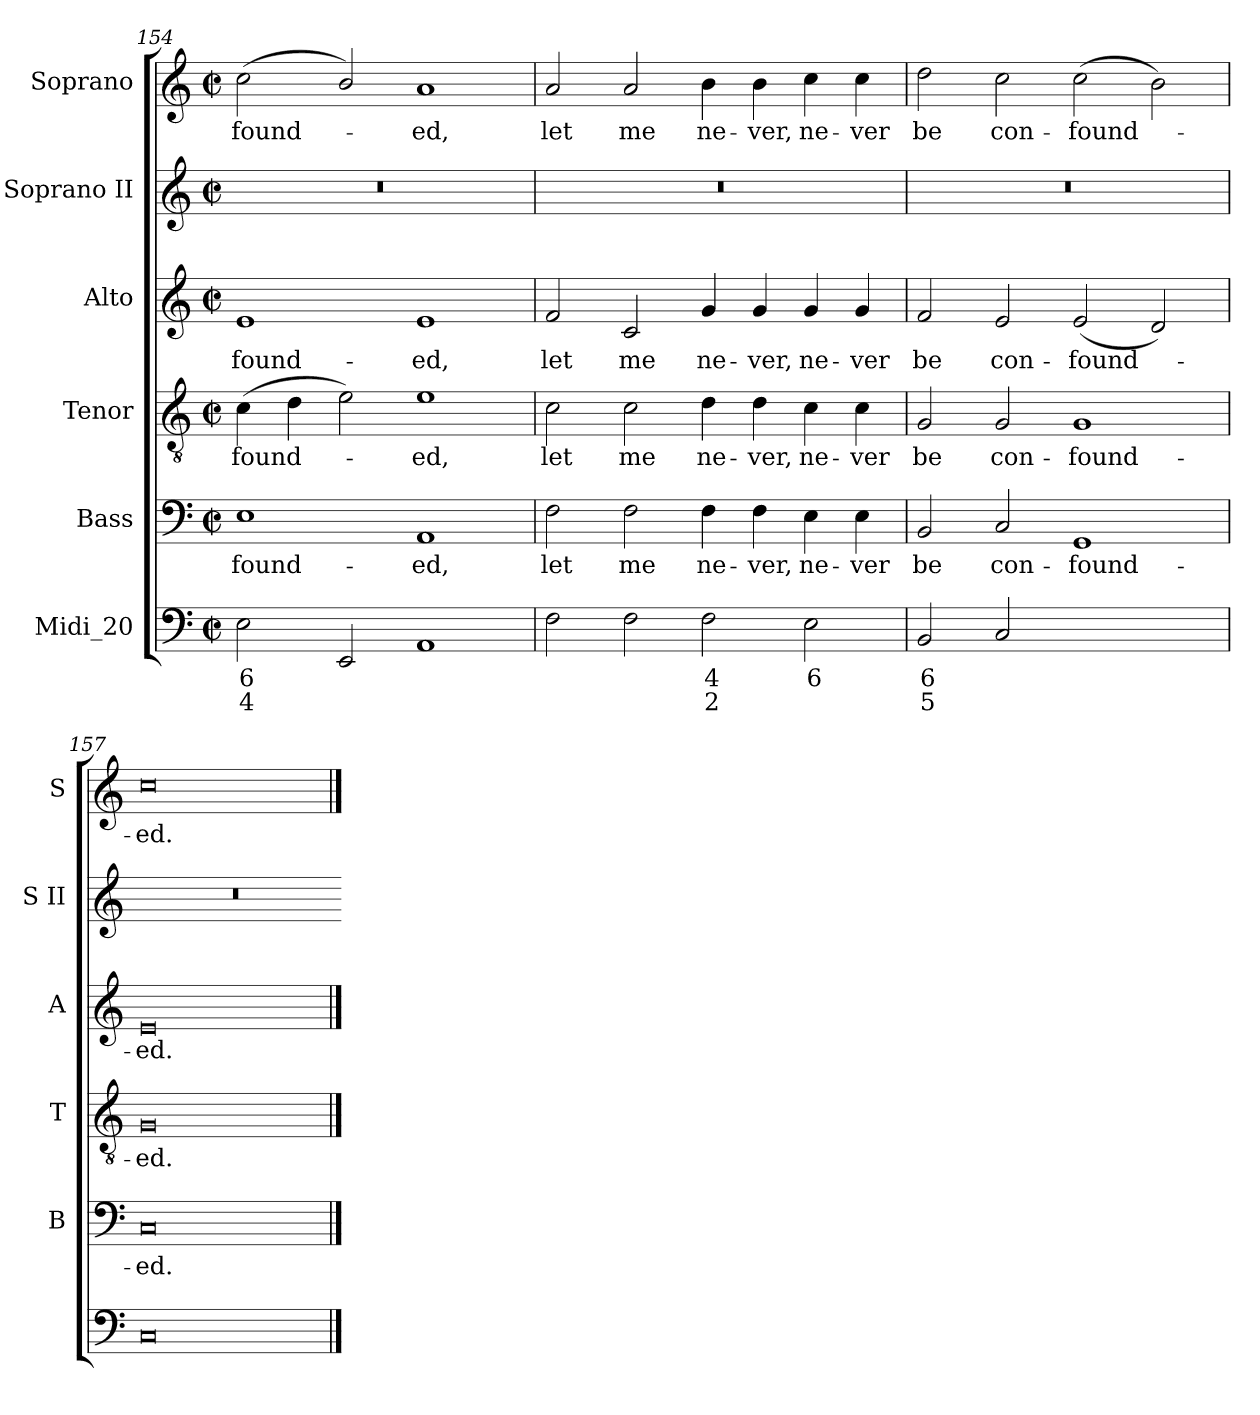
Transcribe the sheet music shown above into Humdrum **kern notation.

**kern	**text	**text	**kern	**text	**kern	**text	**kern	**text	**kern	**kern	**text
*part6	*part6	*part6	*part5	*part5	*part4	*part4	*part3	*part3	*part2	*part1	*part1
*staff6	*staff6	*staff6	*staff5	*staff5	*staff4	*staff4	*staff3	*staff3	*staff2	*staff1	*staff1
*I"Midi_20	*	*	*I"Bass	*	*I"Tenor	*	*I"Alto	*	*I"Soprano II	*I"Soprano	*
*	*	*	*I'B	*	*I'T	*	*I'A	*	*I'S II	*I'S	*
*clefF4	*	*	*clefF4	*	*clefGv2	*	*clefG2	*	*clefG2	*clefG2	*
*k[]	*	*	*k[]	*	*k[]	*	*k[]	*	*k[]	*k[]	*
*C:	*	*	*C:	*	*C:	*	*C:	*	*C:	*C:	*
*M4/2	*	*	*M4/2	*	*M4/2	*	*M4/2	*	*M4/2	*M4/2	*
*met(c|)	*	*	*met(c|)	*	*met(c|)	*	*met(c|)	*	*met(c|)	*met(c|)	*
=154	=154	=154	=154	=154	=154	=154	=154	=154	=154	=154	=154
!	!LO:LY:b	!LO:LY:b	!	!LO:LY:b	!	!LO:LY:b	!	!LO:LY:b	!	!	!LO:LY:b
2E	6	4	1E	found-	(>4c	found-	1e	-found-	0r	(<2cc	found-
.	.	.	.	.	4d	.	.	.	.	.	.
2EE	.	.	.	.	2e)	.	.	.	.	2b/)	.
!	!	!	!	!LO:LY:b	!	!LO:LY:b	!	!LO:LY:b	!	!	!LO:LY:b
1AA	.	.	1AA	-ed,	1e	ed,	1e	-ed,	.	1a	ed,
=155	=155	=155	=155	=155	=155	=155	=155	=155	=155	=155	=155
!	!	!	!	!LO:LY:b	!	!LO:LY:b	!	!LO:LY:b	!	!	!LO:LY:b
2F	.	.	2F	let	2c	let	2f	let	0r	2a	let
!	!	!	!	!LO:LY:b	!	!LO:LY:b	!	!LO:LY:b	!	!	!LO:LY:b
2F	.	.	2F	me	2c	me	2c	me	.	2a	me
!	!LO:LY:b	!LO:LY:b	!	!LO:LY:b	!	!LO:LY:b	!	!LO:LY:b	!	!	!LO:LY:b
2F	4	2	4F	ne-	4d	ne-	4g	ne-	.	4b	ne-
!	!	!	!	!LO:LY:b	!	!LO:LY:b	!	!LO:LY:b	!	!	!LO:LY:b
.	.	.	4F	-ver,	4d	-ver,	4g	-ver,	.	4b	-ver,
!	!LO:LY:b	!	!	!LO:LY:b	!	!LO:LY:b	!	!LO:LY:b	!	!	!LO:LY:b
2E	6	.	4E	ne-	4c	ne-	4g	ne-	.	4cc	ne-
!	!	!	!	!LO:LY:b	!	!LO:LY:b	!	!LO:LY:b	!	!	!LO:LY:b
.	.	.	4E	-ver	4c	-ver	4g	-ver	.	4cc	-ver
=156	=156	=156	=156	=156	=156	=156	=156	=156	=156	=156	=156
!	!LO:LY:b	!LO:LY:b	!	!LO:LY:b	!	!LO:LY:b	!	!LO:LY:b	!	!	!LO:LY:b
2BB	6	5	2BB	be	2G	be	2f	be	0r	2dd	be
!	!	!	!	!LO:LY:b	!	!LO:LY:b	!	!LO:LY:b	!	!	!LO:LY:b
2C	.	.	2C	con-	2G	con-	2e	con-	.	2cc	con-
!	!LO:LY:b	!LO:LY:b	!	!LO:LY:b	!	!LO:LY:b	!	!LO:LY:b	!	!	!LO:LY:b
[2GGyy	6	4	1GG	-found-	1G	-found-	(<2e	-found-	.	(>2cc	-found-
!	!LO:LY:b	!LO:LY:b	!	!	!	!	!	!	!	!	!
2GGyy]	5	3	.	.	.	.	2d)	.	.	2b)	.
=157	=157	=157	=157	=157	=157	=157	=157	=157	=157	=157	=157
!	!	!	!	!LO:LY:b	!	!LO:LY:b	!	!LO:LY:b	!	!	!LO:LY:b
0C	.	.	0C	-ed.	0G	-ed.	0e	ed.	0r	0cc	ed.
==	==	==	==	==	==	==	==	==	=	==	==
*-	*-	*-	*-	*-	*-	*-	*-	*-	*-	*-	*-
